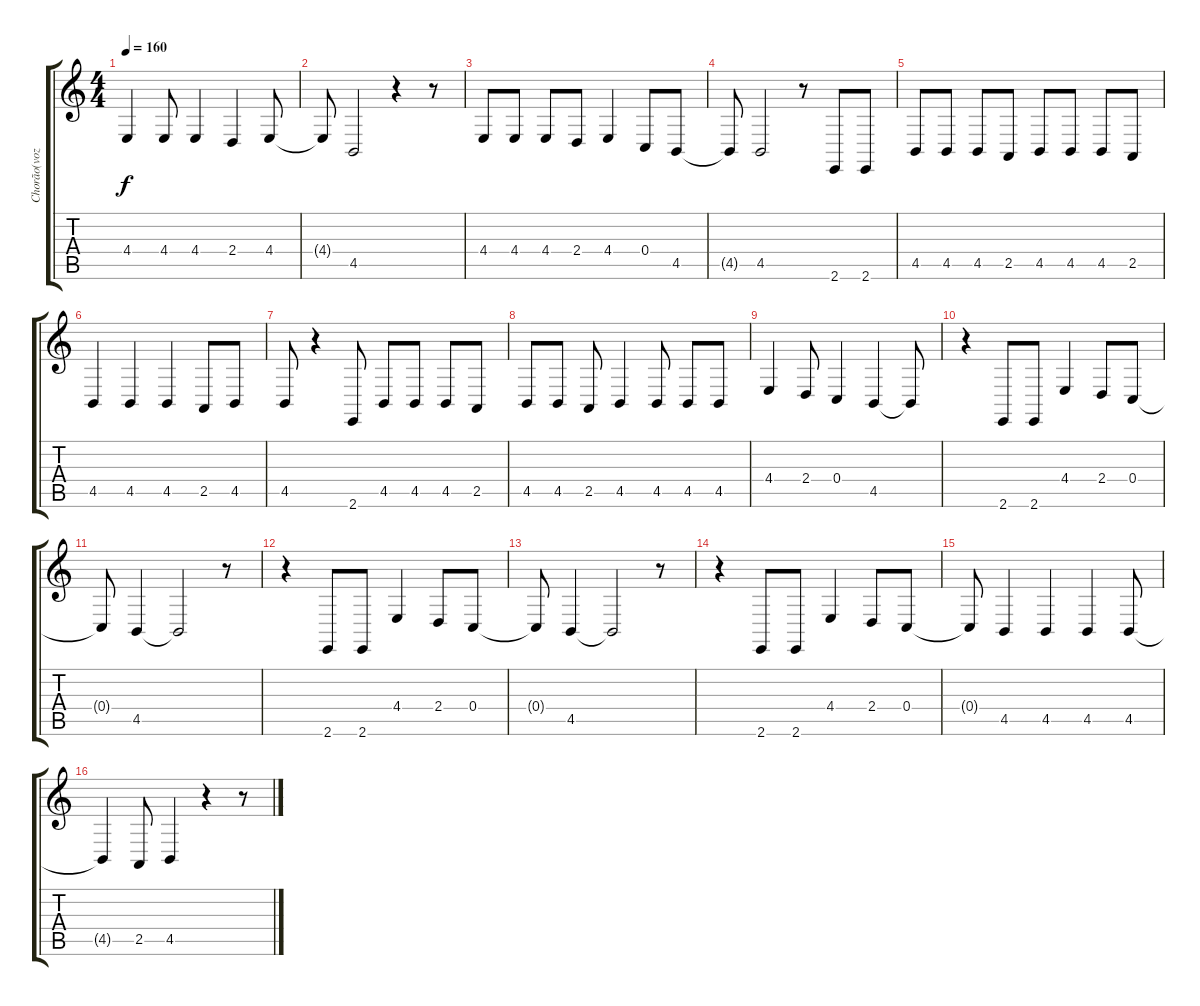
\track ("Chorão(voz)" "Chorão(voz") {instrument bassoon}
\staff {score tabs}
\tuning (D4 A3 F3 C3 G2 D2) {hide}
\ts (4 4)
\tempo 160
\clef g2
\ks c
4.4.4{dy f} 4.4.8 4.4.4 2.4.4 4.4.8 |
4.4{t}.8 4.5.2 r.4 r.8 |
4.4.8 4.4.8 4.4.8 2.4.8 4.4.4 0.4.8 4.5.8 |
4.5{t}.8 4.5.2 r.8 2.6.8 2.6.8 |
4.5.8 4.5.8 4.5.8 2.5.8 4.5.8 4.5.8 4.5.8 2.5.8 |
4.5.4 4.5.4 4.5.4 2.5.8 4.5.8 |
4.5.8 r.4 2.6.8 4.5.8 4.5.8 4.5.8 2.5.8 |
4.5.8 4.5.8 2.5.8 4.5.4 4.5.8 4.5.8 4.5.8 |
4.4.4 2.4.8 0.4.4 4.5.4 4.5{t}.8 |
r.4 2.6.8 2.6.8 4.4.4 2.4.8 0.4.8 |
0.4{t}.8 4.5.4 4.5{t}.2 r.8 |
r.4 2.6.8 2.6.8 4.4.4 2.4.8 0.4.8 |
0.4{t}.8 4.5.4 4.5{t}.2 r.8 |
r.4 2.6.8 2.6.8 4.4.4 2.4.8 0.4.8 |
0.4{t}.8 4.5.4 4.5.4 4.5.4 4.5.8 |
4.5{t}.4 2.5.8 4.5.4 r.4 r.8
